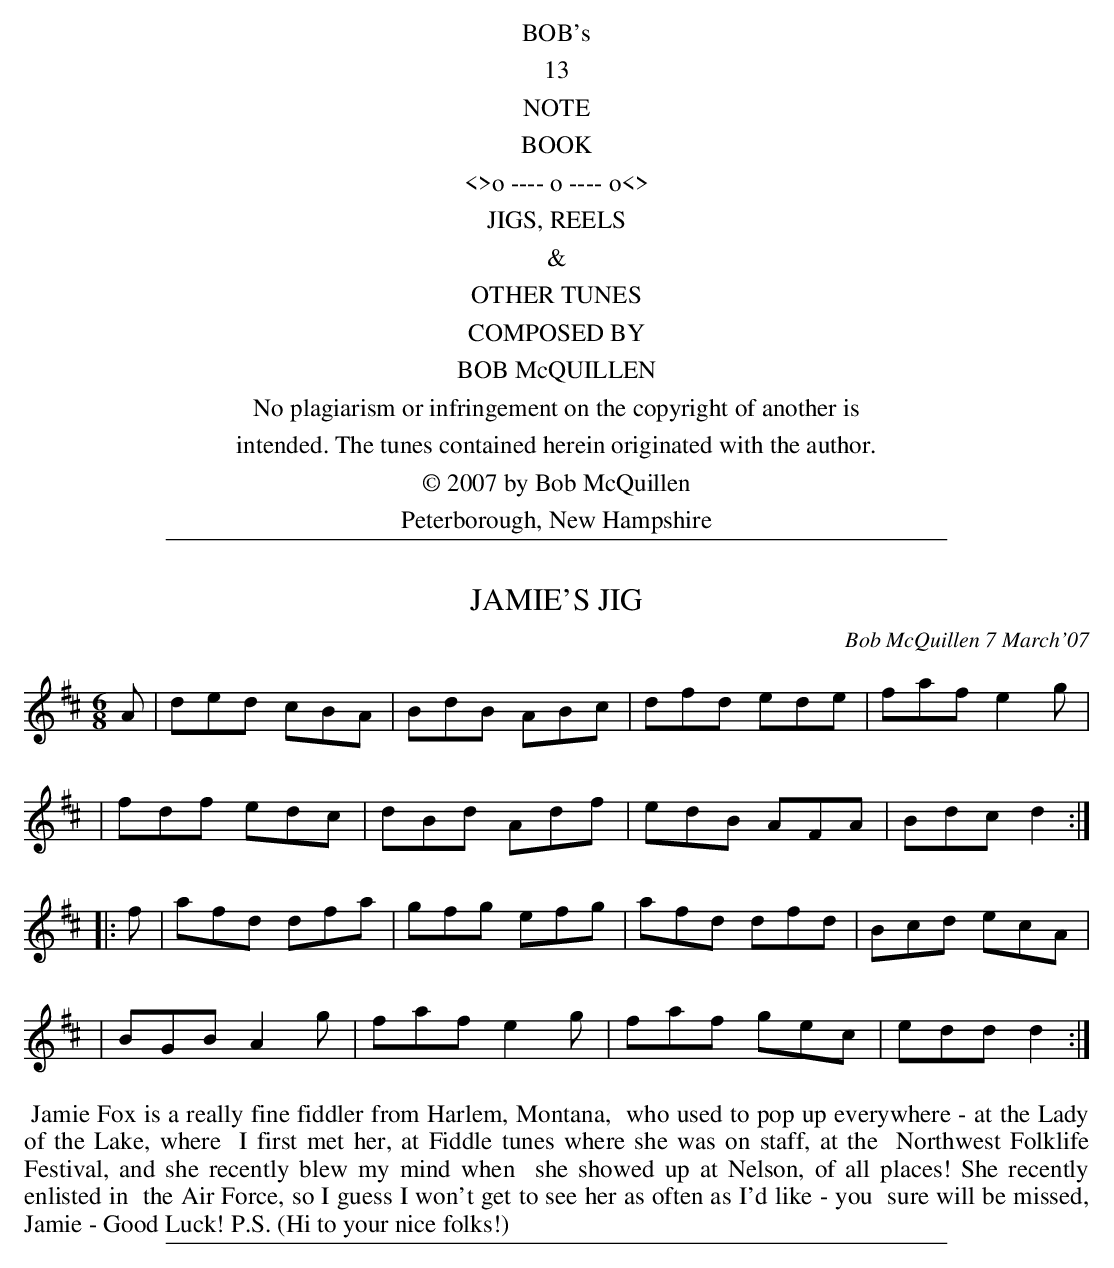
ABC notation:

X:1
T: JAMIE'S JIG
C: Bob McQuillen 7 March'07
M: 6/8
L: 1/8
K: D
A \
| ded cBA | BdB ABc | dfd ede | faf e2g |
| fdf edc | dBd Adf | edB AFA | Bdc d2 :|
|: f \
| afd dfa | gfg efg | afd dfd | Bcd ecA |
| BGB A2g | faf e2g | faf gec | edd d2 :|
